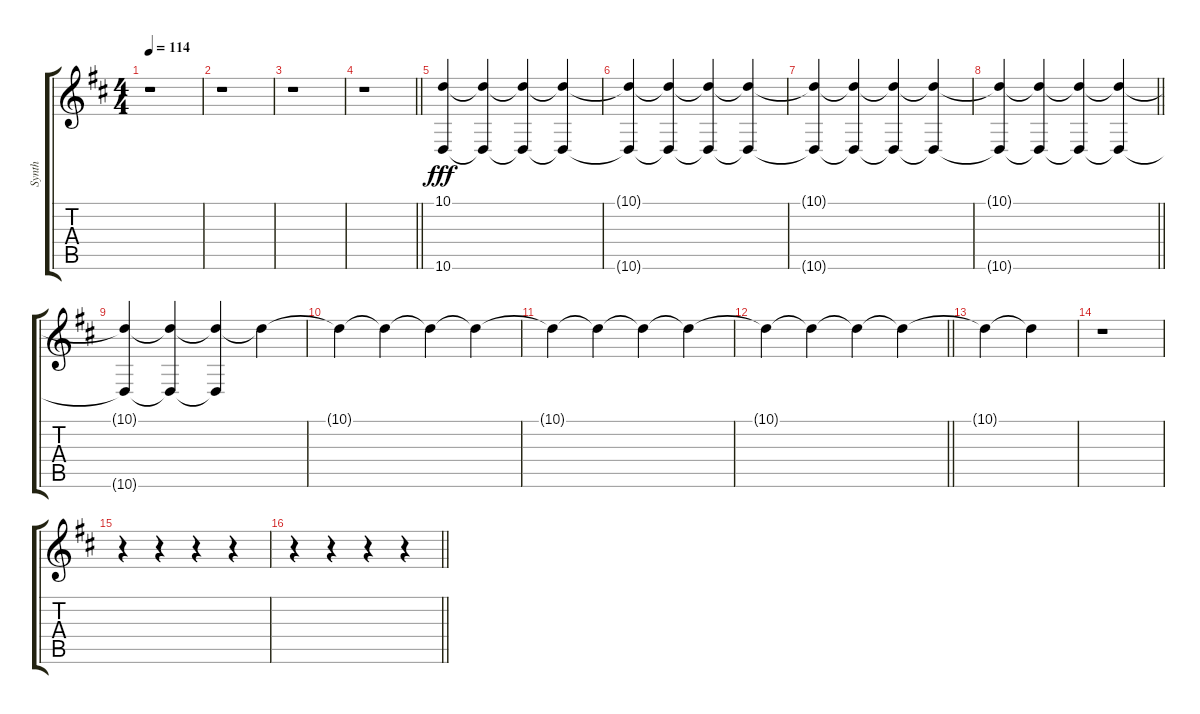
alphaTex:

\track ("Synth" "Synth") {instrument fx6goblins}
\staff {score tabs}
\tuning (E4 B3 G3 D3 A2 E2) {hide}
\ts (4 4)
\tempo 114
\clef g2
\ks d
r.1{dy fff} |
r.1 |
r.1 |
\barLineRight lightlight
r.1 |
(10.1 10.6).4 (10.1{t} 10.6{t}).4 (10.1{t} 10.6{t}).4 (10.1{t} 10.6{t}).4 |
(10.1{t} 10.6{t}).4 (10.1{t} 10.6{t}).4 (10.1{t} 10.6{t}).4 (10.1{t} 10.6{t}).4 |
(10.1{t} 10.6{t}).4 (10.1{t} 10.6{t}).4 (10.1{t} 10.6{t}).4 (10.1{t} 10.6{t}).4 |
\barLineRight lightlight
(10.1{t} 10.6{t}).4 (10.1{t} 10.6{t}).4 (10.1{t} 10.6{t}).4 (10.1{t} 10.6{t}).4 |
(10.1{t} 10.6{t}).4 (10.1{t} 10.6{t}).4 (10.1{t} 10.6{t}).4 10.1{t}.4 |
10.1{t}.4 10.1{t}.4 10.1{t}.4 10.1{t}.4 |
10.1{t}.4 10.1{t}.4 10.1{t}.4 10.1{t}.4 |
\barLineRight lightlight
10.1{t}.4 10.1{t}.4 10.1{t}.4 10.1{t}.4 |
10.1{t}.4 10.1{t}.4 |
r.1 |
r.4 r.4 r.4 r.4 |
\barLineRight lightlight
r.4 r.4 r.4 r.4
